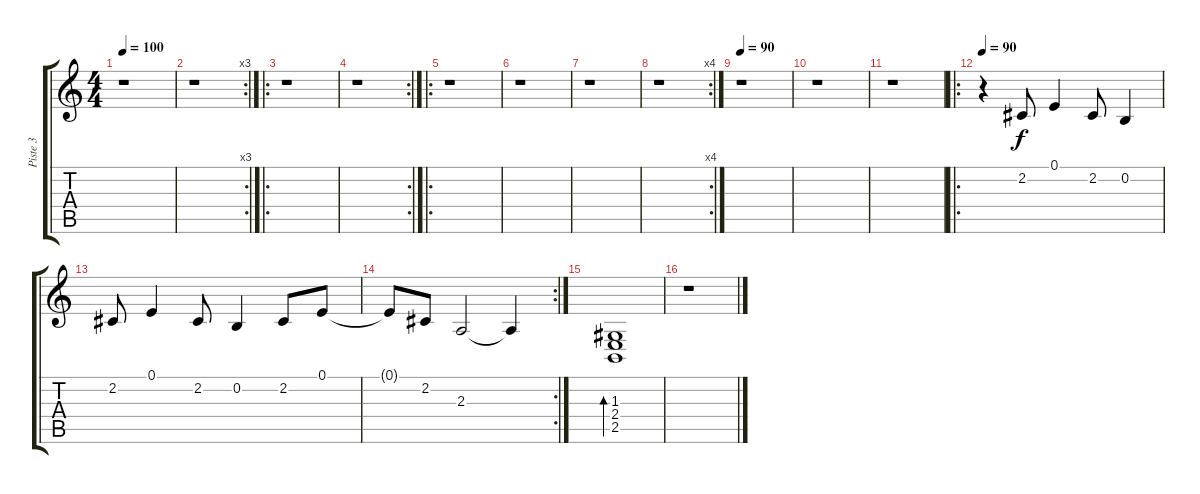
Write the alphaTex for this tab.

\track ("Piste 3" "Piste 3") {instrument viola}
\staff {score tabs}
\tuning (E4 B3 G3 D3 A2 E2) {hide}
\ts (4 4)
\tempo 100
\clef g2
\ks c
r.1{dy f} |
\rc 3
r.1 |
\ro
r.1 |
\rc 2
r.1 |
\ro
r.1 |
r.1 |
r.1 |
\rc 4
r.1 |
\tempo 90
r.1 |
r.1 |
r.1 |
\ro
\tempo 90
r.4 2.2.8 0.1.4 2.2.8 0.2.4 |
2.2.8 0.1.4 2.2.8 0.2.4 2.2.8 0.1.8 |
\rc 2
0.1{t}.8 2.2.8 2.3.2 2.3{t}.4 |
(1.3 2.4 2.5).1{bd 120} |
r.1
